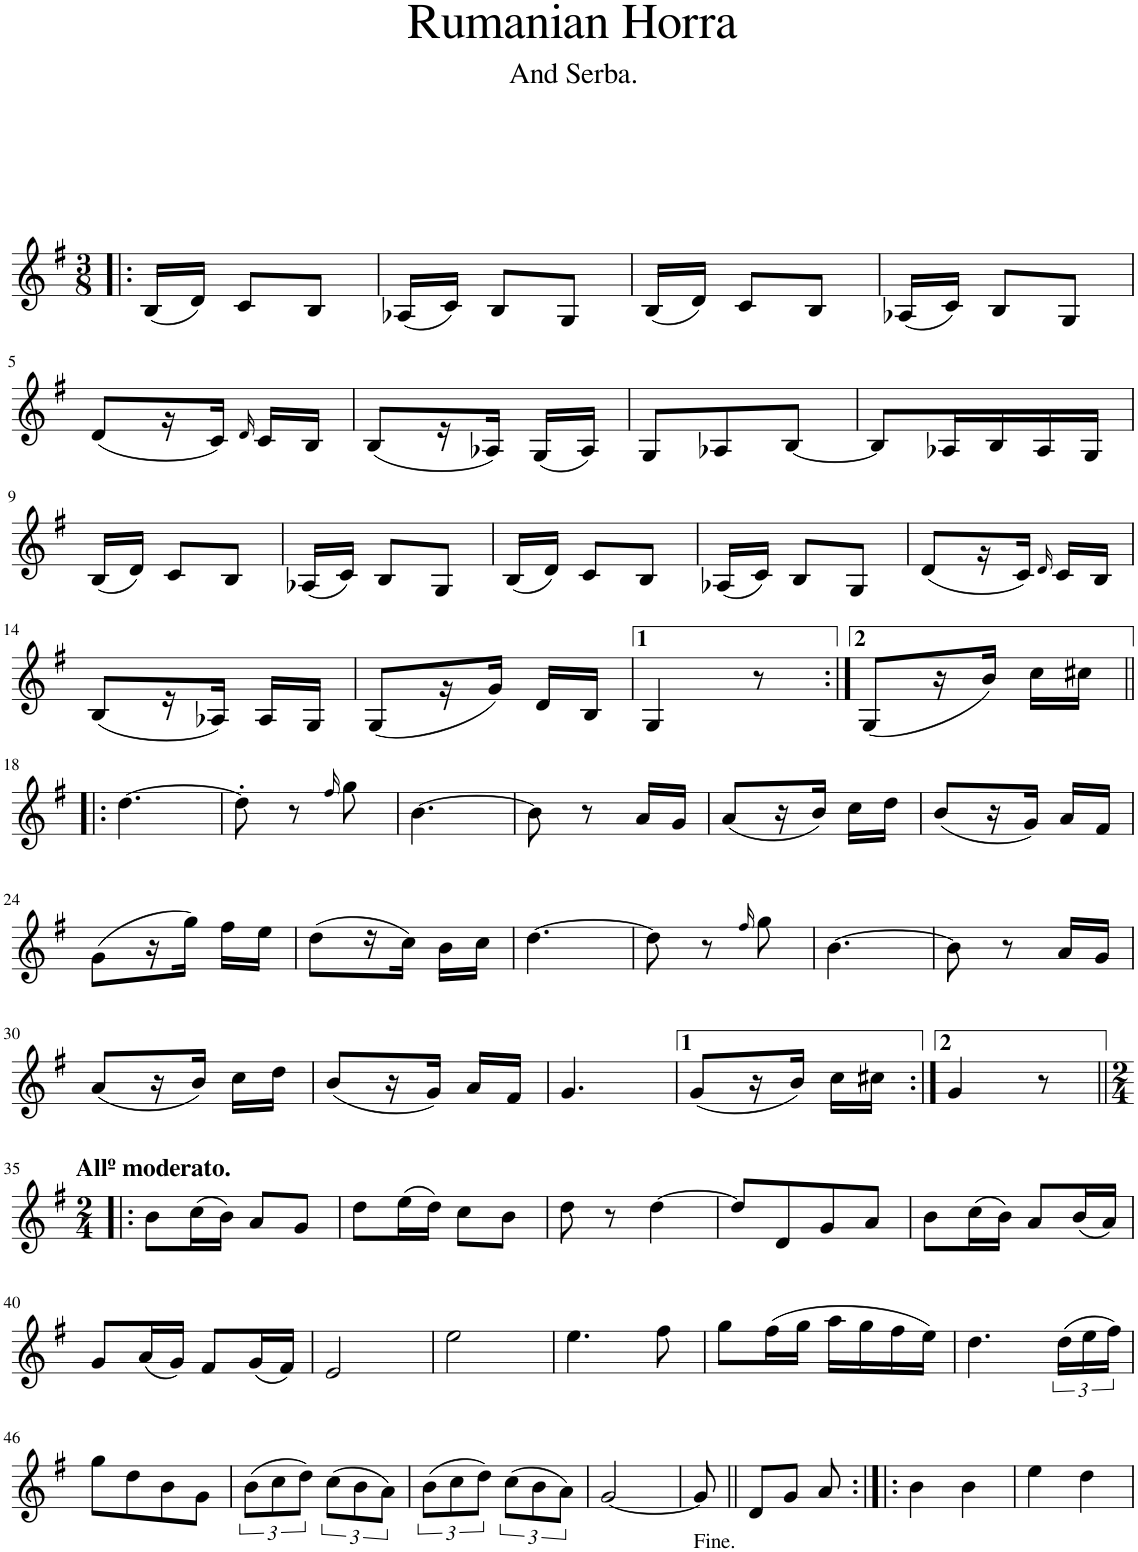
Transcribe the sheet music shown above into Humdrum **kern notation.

**kern
*part1
*staff1
*I"Piano
*I'Pno
*clefG2
*k[f#]
*G:
*M3/8
=1!|:
(16B/LL
16d/JJ)
8c/L
8B/J
=2
(16A-X/LL
16c/JJ)
8B/L
8G/J
=3
(16B/LL
16d/JJ)
8c/L
8B/J
=4
(16A-X/LL
16c/JJ)
8B/L
8G/J
!!LO:LB:g=z
=5
(8d/L
16r
16c/JJ)
16qd/
16c/LL
16B/JJ
=6
(8B/L
16r
16A-X/JJ)
(16G/LL
16A-/JJ)
=7
8G/L
8A-X/
[8B/J
=8
8B/L]
16A-X/L
16B/
16A-/
16G/JJ
!!LO:LB:g=z
=9
(16B/LL
16d/JJ)
8c/L
8B/J
=10
(16A-X/LL
16c/JJ)
8B/L
8G/J
=11
(16B/LL
16d/JJ)
8c/L
8B/J
=12
(16A-X/LL
16c/JJ)
8B/L
8G/J
=13
(8d/L
16r
16c/JJ)
16qd/
16c/LL
16B/JJ
!!LO:LB:g=z
=14
(8B/L
16r
16A-X/JJ)
16A-/LL
16G/JJ
=15
(8G/L
16r
16g/JJ)
16d/LL
16B/JJ
=16
4G/
8r
=17:|!
(8G/L
16r
16b/JJ)
16cc\LL
16cc#X\JJ
!!LO:LB:g=z
=18!|:
[4.dd\
=19
8dd'\]
8r
16qff#/
8gg\
=20
[4.b\
=21
8b\]
8r
16a/LL
16g/JJ
=22
(8a/L
16r
16b/JJ)
16cc\LL
16dd\JJ
=23
(8b/L
16r
16g/JJ)
16a/LL
16f#/JJ
!!LO:LB:g=z
=24
(8g\L
16r
16gg\JJ)
16ff#\LL
16ee\JJ
=25
(8dd\L
16r
16cc\JJ)
16b\LL
16cc\JJ
=26
[4.dd\
=27
8dd\]
8r
16qff#/
8gg\
=28
[4.b\
=29
8b\]
8r
16a/LL
16g/JJ
!!LO:LB:g=z
=30
(8a/L
16r
16b/JJ)
16cc\LL
16dd\JJ
=31
(8b/L
16r
16g/JJ)
16a/LL
16f#/JJ
=32
4.g/
=33
(8g/L
16r
16b/JJ)
16cc\LL
16cc#X\JJ
=34:|!
4g/
8r
!!LO:LB:g=z
=35!|:
*M2/4
!LO:TX:a:B:t=Allº moderato.
8b\L
(16cc\L
16b\JJ)
8a/L
8g/J
=36
8dd\L
(16ee\L
16dd\JJ)
8cc\L
8b\J
=37
8dd\
8r
[4dd\
=38
8dd/L]
8d/
8g/
8a/J
=39
8b\L
(16cc\L
16b\JJ)
8a/L
(16b/L
16a/JJ)
!!LO:LB:g=z
=40
8g/L
(16a/L
16g/JJ)
8f#/L
(16g/L
16f#/JJ)
=41
2e/
=42
2ee\
=43
4.ee\
8ff#\
=44
8gg\L
(16ff#\L
16gg\JJ
16aa\LL
16gg\
16ff#\
16ee\JJ)
=45
4.dd\
(24dd\LL
24ee\
24ff#\JJ)
!!LO:LB:g=z
=46
8gg\L
8dd\
8b\
8g\J
=47
(12b\L
12cc\
12dd\J)
(12cc\L
12b\
12a\J)
=48
(12b\L
12cc\
12dd\J)
(12cc\L
12b\
12a\J)
=49
[2g/
=50
8g/]
=51||
8d/L
8g/J
8a/
=52:|!|:
4b\
4b\
=53
4ee\
4dd\
=
*-
